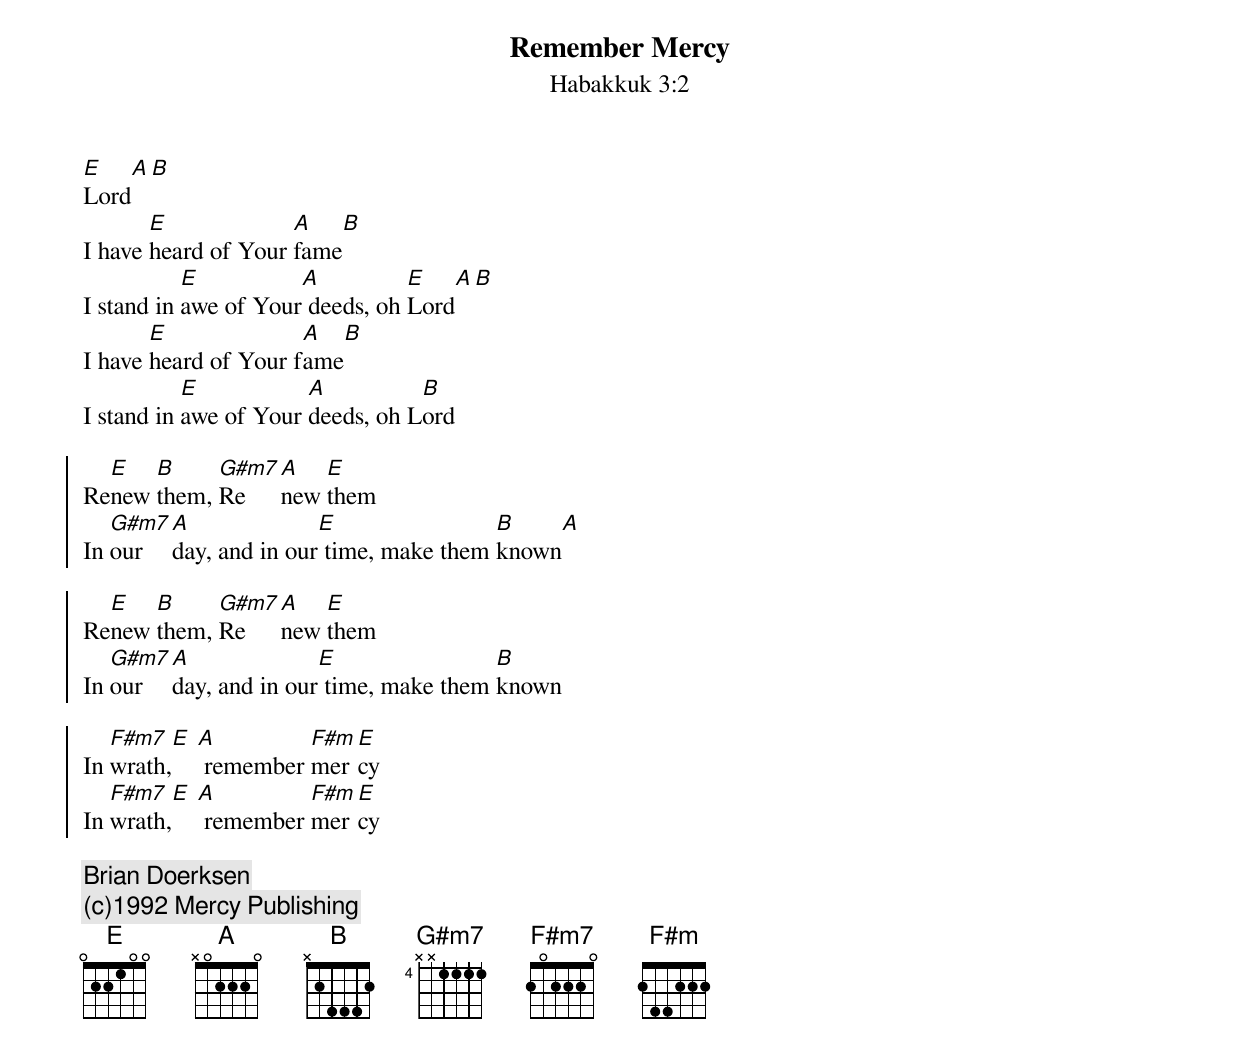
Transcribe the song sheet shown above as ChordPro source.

{title:Remember Mercy}
{subtitle:Habakkuk 3:2}
[E]Lord[A][B]
I have [E]heard of Your [A]fame[B]
I stand in [E]awe of Your[A] deeds, oh [E]Lord[A][B]
I have [E]heard of Your f[A]ame[B]
I stand in [E]awe of Your [A]deeds, oh L[B]ord

{start_of_chorus}
Re[E]new [B]them, [G#m7]Re[A]new [E]them
In [G#m7]our [A]day, and in our[E] time, make them [B]known[A]

Re[E]new [B]them, [G#m7]Re[A]new [E]them
In [G#m7]our [A]day, and in our[E] time, make them [B]known

In [F#m7]wrath,[E] [A] remember [F#m]mer[E]cy
In [F#m7]wrath,[E] [A] remember [F#m]mer[E]cy
{end_of_chorus}

{comment:Brian Doerksen}
{comment:(c)1992 Mercy Publishing}
